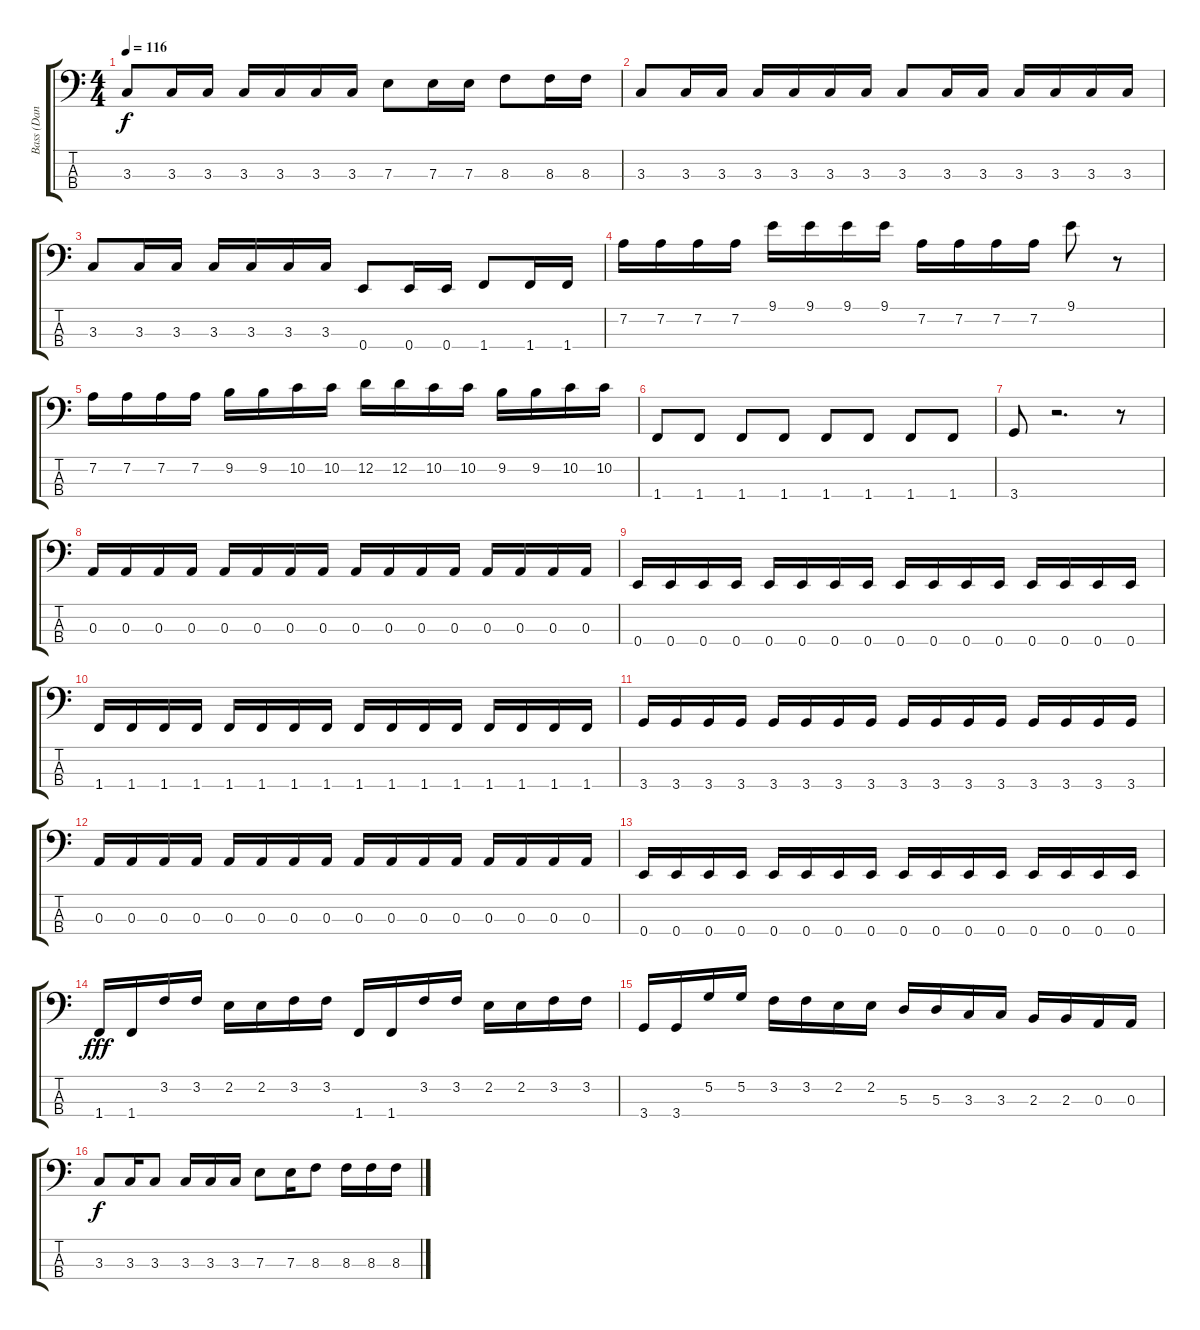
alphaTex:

\track ("Bass (Dan Andriano)" "Bass (Dan ") {instrument electricbassfinger}
\staff {score tabs}
\tuning (G2 D2 A1 E1) {hide}
\ts (4 4)
\tempo 116
\clef f4
\ks c
3.3.8{dy f} 3.3.16 3.3.16 3.3.16 3.3.16 3.3.16 3.3.16 7.3.8 7.3.16 7.3.16 8.3.8 8.3.16 8.3.16 |
3.3.8 3.3.16 3.3.16 3.3.16 3.3.16 3.3.16 3.3.16 3.3.8 3.3.16 3.3.16 3.3.16 3.3.16 3.3.16 3.3.16 |
3.3.8 3.3.16 3.3.16 3.3.16 3.3.16 3.3.16 3.3.16 0.4.8 0.4.16 0.4.16 1.4.8 1.4.16 1.4.16 |
7.2.16 7.2.16 7.2.16 7.2.16 9.1.16 9.1.16 9.1.16 9.1.16 7.2.16 7.2.16 7.2.16 7.2.16 9.1.8 r.8 |
7.2.16 7.2.16 7.2.16 7.2.16 9.2.16 9.2.16 10.2.16 10.2.16 12.2.16 12.2.16 10.2.16 10.2.16 9.2.16 9.2.16 10.2.16 10.2.16 |
1.4.8 1.4.8 1.4.8 1.4.8 1.4.8 1.4.8 1.4.8 1.4.8 |
3.4.8 r.2{d} r.8 |
0.3.16 0.3.16 0.3.16 0.3.16 0.3.16 0.3.16 0.3.16 0.3.16 0.3.16 0.3.16 0.3.16 0.3.16 0.3.16 0.3.16 0.3.16 0.3.16 |
0.4.16 0.4.16 0.4.16 0.4.16 0.4.16 0.4.16 0.4.16 0.4.16 0.4.16 0.4.16 0.4.16 0.4.16 0.4.16 0.4.16 0.4.16 0.4.16 |
1.4.16 1.4.16 1.4.16 1.4.16 1.4.16 1.4.16 1.4.16 1.4.16 1.4.16 1.4.16 1.4.16 1.4.16 1.4.16 1.4.16 1.4.16 1.4.16 |
3.4.16 3.4.16 3.4.16 3.4.16 3.4.16 3.4.16 3.4.16 3.4.16 3.4.16 3.4.16 3.4.16 3.4.16 3.4.16 3.4.16 3.4.16 3.4.16 |
0.3.16 0.3.16 0.3.16 0.3.16 0.3.16 0.3.16 0.3.16 0.3.16 0.3.16 0.3.16 0.3.16 0.3.16 0.3.16 0.3.16 0.3.16 0.3.16 |
0.4.16 0.4.16 0.4.16 0.4.16 0.4.16 0.4.16 0.4.16 0.4.16 0.4.16 0.4.16 0.4.16 0.4.16 0.4.16 0.4.16 0.4.16 0.4.16 |
1.4.16{dy fff} 1.4.16 3.2.16 3.2.16 2.2.16 2.2.16 3.2.16 3.2.16 1.4.16 1.4.16 3.2.16 3.2.16 2.2.16 2.2.16 3.2.16 3.2.16 |
3.4.16 3.4.16 5.2.16 5.2.16 3.2.16 3.2.16 2.2.16 2.2.16 5.3.16 5.3.16 3.3.16 3.3.16 2.3.16 2.3.16 0.3.16 0.3.16 |
3.3.8{dy f} 3.3.16 3.3.8 3.3.16 3.3.16 3.3.16 7.3.8 7.3.16 8.3.8 8.3.16 8.3.16 8.3.16
